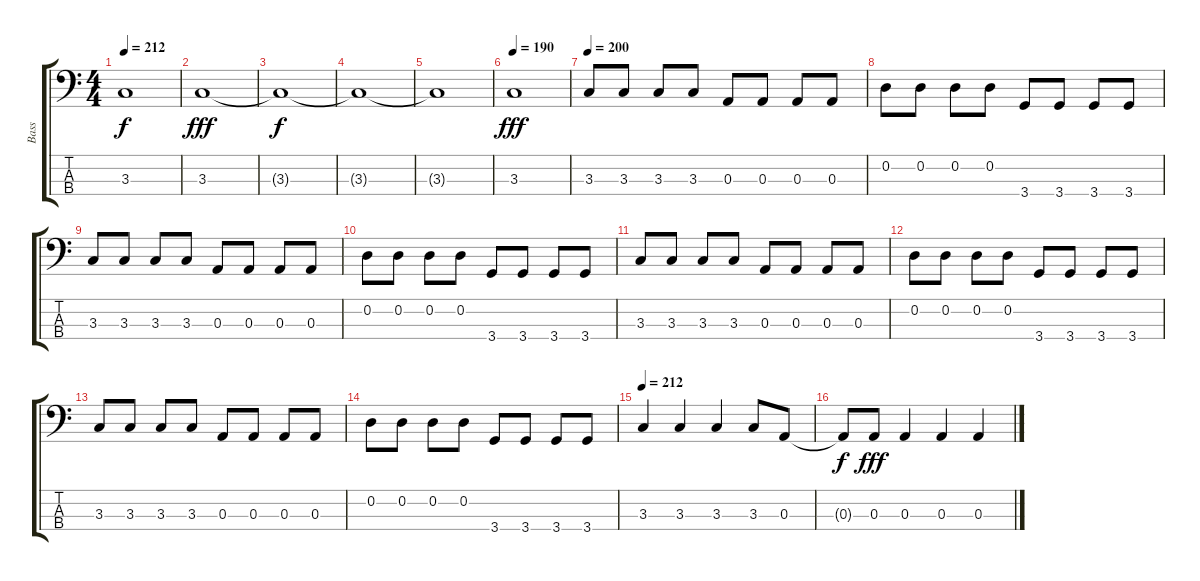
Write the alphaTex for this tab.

\track ("Bass" "Bass") {instrument electricbassfinger}
\staff {score tabs}
\tuning (G2 D2 A1 E1) {hide}
\ts (4 4)
\tempo 212
\clef f4
\ks c
3.3{t}.1{dy f} |
3.3.1{dy fff} |
3.3{t}.1{dy f} |
3.3{t}.1 |
3.3{t}.1 |
\tempo 190
3.3.1{dy fff} |
\tempo 200
3.3.8 3.3.8 3.3.8 3.3.8 0.3.8 0.3.8 0.3.8 0.3.8 |
0.2.8 0.2.8 0.2.8 0.2.8 3.4.8 3.4.8 3.4.8 3.4.8 |
3.3.8 3.3.8 3.3.8 3.3.8 0.3.8 0.3.8 0.3.8 0.3.8 |
0.2.8 0.2.8 0.2.8 0.2.8 3.4.8 3.4.8 3.4.8 3.4.8 |
3.3.8 3.3.8 3.3.8 3.3.8 0.3.8 0.3.8 0.3.8 0.3.8 |
0.2.8 0.2.8 0.2.8 0.2.8 3.4.8 3.4.8 3.4.8 3.4.8 |
3.3.8 3.3.8 3.3.8 3.3.8 0.3.8 0.3.8 0.3.8 0.3.8 |
0.2.8 0.2.8 0.2.8 0.2.8 3.4.8 3.4.8 3.4.8 3.4.8 |
\tempo 212
3.3.4 3.3.4 3.3.4 3.3.8 0.3.8 |
0.3{t}.8{dy f} 0.3.8{dy fff} 0.3.4 0.3.4 0.3.4
